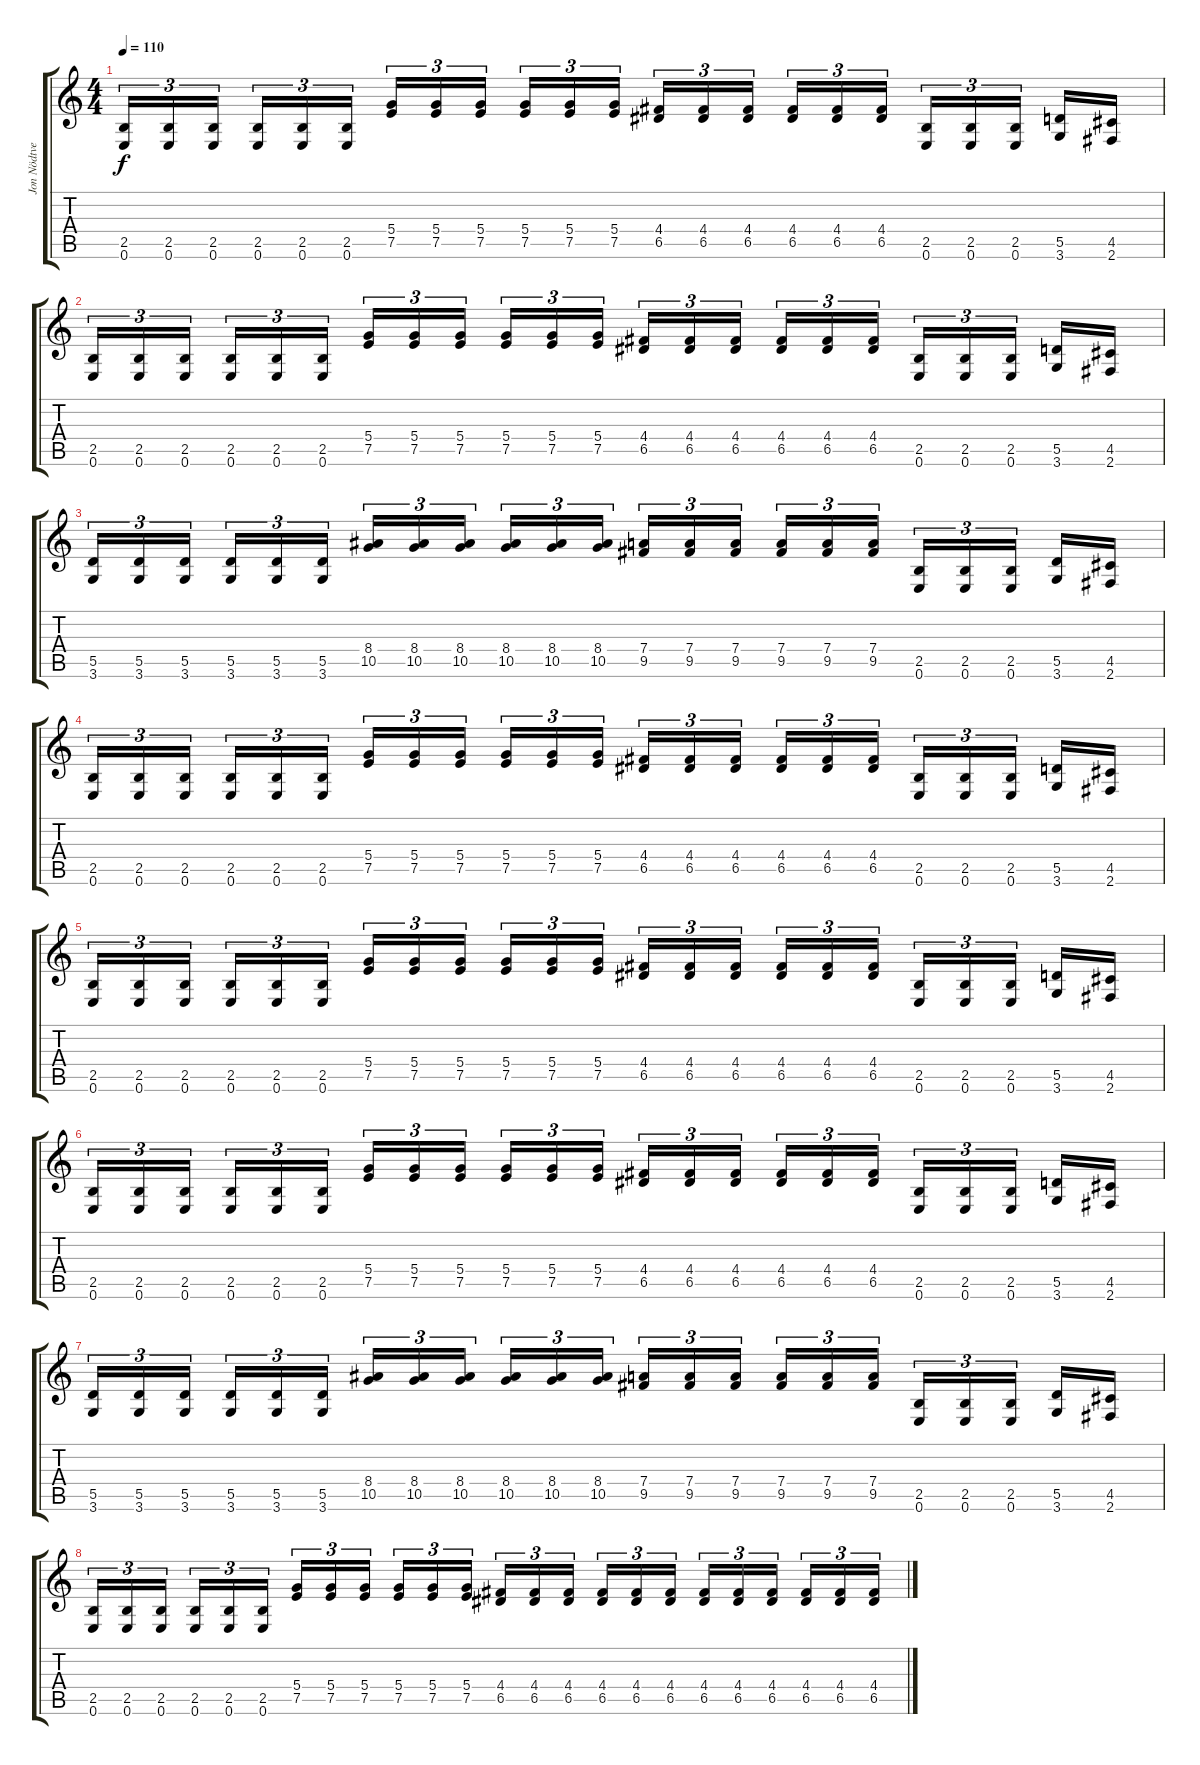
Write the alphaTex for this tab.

\track ("Jon Nödtveidt" "Jon Nödtve") {instrument overdrivenguitar}
\staff {score tabs}
\tuning (E4 B3 G3 D3 A2 E2) {hide}
\ts (4 4)
\tempo 110
\clef g2
\ks c
(2.5 0.6).16{tu (3 2) dy f} (2.5 0.6).16{tu (3 2)} (2.5 0.6).16{tu (3 2) beam splitsecondary} (2.5 0.6).16{tu (3 2)} (2.5 0.6).16{tu (3 2)} (2.5 0.6).16{tu (3 2)} (5.4 7.5).16{tu (3 2)} (5.4 7.5).16{tu (3 2)} (5.4 7.5).16{tu (3 2) beam splitsecondary} (5.4 7.5).16{tu (3 2)} (5.4 7.5).16{tu (3 2)} (5.4 7.5).16{tu (3 2)} (4.4 6.5).16{tu (3 2)} (4.4 6.5).16{tu (3 2)} (4.4 6.5).16{tu (3 2) beam splitsecondary} (4.4 6.5).16{tu (3 2)} (4.4 6.5).16{tu (3 2)} (4.4 6.5).16{tu (3 2)} (2.5 0.6).16{tu (3 2)} (2.5 0.6).16{tu (3 2)} (2.5 0.6).16{tu (3 2) beam splitsecondary} (5.5 3.6).16 (4.5 2.6).16 |
(2.5 0.6).16{tu (3 2)} (2.5 0.6).16{tu (3 2)} (2.5 0.6).16{tu (3 2) beam splitsecondary} (2.5 0.6).16{tu (3 2)} (2.5 0.6).16{tu (3 2)} (2.5 0.6).16{tu (3 2)} (5.4 7.5).16{tu (3 2)} (5.4 7.5).16{tu (3 2)} (5.4 7.5).16{tu (3 2) beam splitsecondary} (5.4 7.5).16{tu (3 2)} (5.4 7.5).16{tu (3 2)} (5.4 7.5).16{tu (3 2)} (4.4 6.5).16{tu (3 2)} (4.4 6.5).16{tu (3 2)} (4.4 6.5).16{tu (3 2) beam splitsecondary} (4.4 6.5).16{tu (3 2)} (4.4 6.5).16{tu (3 2)} (4.4 6.5).16{tu (3 2)} (2.5 0.6).16{tu (3 2)} (2.5 0.6).16{tu (3 2)} (2.5 0.6).16{tu (3 2) beam splitsecondary} (5.5 3.6).16 (4.5 2.6).16 |
(5.5 3.6).16{tu (3 2)} (5.5 3.6).16{tu (3 2)} (5.5 3.6).16{tu (3 2) beam splitsecondary} (5.5 3.6).16{tu (3 2)} (5.5 3.6).16{tu (3 2)} (5.5 3.6).16{tu (3 2)} (8.4 10.5).16{tu (3 2)} (8.4 10.5).16{tu (3 2)} (8.4 10.5).16{tu (3 2) beam splitsecondary} (8.4 10.5).16{tu (3 2)} (8.4 10.5).16{tu (3 2)} (8.4 10.5).16{tu (3 2)} (7.4 9.5).16{tu (3 2)} (7.4 9.5).16{tu (3 2)} (7.4 9.5).16{tu (3 2) beam splitsecondary} (7.4 9.5).16{tu (3 2)} (7.4 9.5).16{tu (3 2)} (7.4 9.5).16{tu (3 2)} (2.5 0.6).16{tu (3 2)} (2.5 0.6).16{tu (3 2)} (2.5 0.6).16{tu (3 2) beam splitsecondary} (5.5 3.6).16 (4.5 2.6).16 |
(2.5 0.6).16{tu (3 2)} (2.5 0.6).16{tu (3 2)} (2.5 0.6).16{tu (3 2) beam splitsecondary} (2.5 0.6).16{tu (3 2)} (2.5 0.6).16{tu (3 2)} (2.5 0.6).16{tu (3 2)} (5.4 7.5).16{tu (3 2)} (5.4 7.5).16{tu (3 2)} (5.4 7.5).16{tu (3 2) beam splitsecondary} (5.4 7.5).16{tu (3 2)} (5.4 7.5).16{tu (3 2)} (5.4 7.5).16{tu (3 2)} (4.4 6.5).16{tu (3 2)} (4.4 6.5).16{tu (3 2)} (4.4 6.5).16{tu (3 2) beam splitsecondary} (4.4 6.5).16{tu (3 2)} (4.4 6.5).16{tu (3 2)} (4.4 6.5).16{tu (3 2)} (2.5 0.6).16{tu (3 2)} (2.5 0.6).16{tu (3 2)} (2.5 0.6).16{tu (3 2) beam splitsecondary} (5.5 3.6).16 (4.5 2.6).16 |
(2.5 0.6).16{tu (3 2)} (2.5 0.6).16{tu (3 2)} (2.5 0.6).16{tu (3 2) beam splitsecondary} (2.5 0.6).16{tu (3 2)} (2.5 0.6).16{tu (3 2)} (2.5 0.6).16{tu (3 2)} (5.4 7.5).16{tu (3 2)} (5.4 7.5).16{tu (3 2)} (5.4 7.5).16{tu (3 2) beam splitsecondary} (5.4 7.5).16{tu (3 2)} (5.4 7.5).16{tu (3 2)} (5.4 7.5).16{tu (3 2)} (4.4 6.5).16{tu (3 2)} (4.4 6.5).16{tu (3 2)} (4.4 6.5).16{tu (3 2) beam splitsecondary} (4.4 6.5).16{tu (3 2)} (4.4 6.5).16{tu (3 2)} (4.4 6.5).16{tu (3 2)} (2.5 0.6).16{tu (3 2)} (2.5 0.6).16{tu (3 2)} (2.5 0.6).16{tu (3 2) beam splitsecondary} (5.5 3.6).16 (4.5 2.6).16 |
(2.5 0.6).16{tu (3 2)} (2.5 0.6).16{tu (3 2)} (2.5 0.6).16{tu (3 2) beam splitsecondary} (2.5 0.6).16{tu (3 2)} (2.5 0.6).16{tu (3 2)} (2.5 0.6).16{tu (3 2)} (5.4 7.5).16{tu (3 2)} (5.4 7.5).16{tu (3 2)} (5.4 7.5).16{tu (3 2) beam splitsecondary} (5.4 7.5).16{tu (3 2)} (5.4 7.5).16{tu (3 2)} (5.4 7.5).16{tu (3 2)} (4.4 6.5).16{tu (3 2)} (4.4 6.5).16{tu (3 2)} (4.4 6.5).16{tu (3 2) beam splitsecondary} (4.4 6.5).16{tu (3 2)} (4.4 6.5).16{tu (3 2)} (4.4 6.5).16{tu (3 2)} (2.5 0.6).16{tu (3 2)} (2.5 0.6).16{tu (3 2)} (2.5 0.6).16{tu (3 2) beam splitsecondary} (5.5 3.6).16 (4.5 2.6).16 |
(5.5 3.6).16{tu (3 2)} (5.5 3.6).16{tu (3 2)} (5.5 3.6).16{tu (3 2) beam splitsecondary} (5.5 3.6).16{tu (3 2)} (5.5 3.6).16{tu (3 2)} (5.5 3.6).16{tu (3 2)} (8.4 10.5).16{tu (3 2)} (8.4 10.5).16{tu (3 2)} (8.4 10.5).16{tu (3 2) beam splitsecondary} (8.4 10.5).16{tu (3 2)} (8.4 10.5).16{tu (3 2)} (8.4 10.5).16{tu (3 2)} (7.4 9.5).16{tu (3 2)} (7.4 9.5).16{tu (3 2)} (7.4 9.5).16{tu (3 2) beam splitsecondary} (7.4 9.5).16{tu (3 2)} (7.4 9.5).16{tu (3 2)} (7.4 9.5).16{tu (3 2)} (2.5 0.6).16{tu (3 2)} (2.5 0.6).16{tu (3 2)} (2.5 0.6).16{tu (3 2) beam splitsecondary} (5.5 3.6).16 (4.5 2.6).16 |
(2.5 0.6).16{tu (3 2)} (2.5 0.6).16{tu (3 2)} (2.5 0.6).16{tu (3 2) beam splitsecondary} (2.5 0.6).16{tu (3 2)} (2.5 0.6).16{tu (3 2)} (2.5 0.6).16{tu (3 2)} (5.4 7.5).16{tu (3 2)} (5.4 7.5).16{tu (3 2)} (5.4 7.5).16{tu (3 2) beam splitsecondary} (5.4 7.5).16{tu (3 2)} (5.4 7.5).16{tu (3 2)} (5.4 7.5).16{tu (3 2)} (4.4 6.5).16{tu (3 2)} (4.4 6.5).16{tu (3 2)} (4.4 6.5).16{tu (3 2) beam splitsecondary} (4.4 6.5).16{tu (3 2)} (4.4 6.5).16{tu (3 2)} (4.4 6.5).16{tu (3 2)} (4.4 6.5).16{tu (3 2)} (4.4 6.5).16{tu (3 2)} (4.4 6.5).16{tu (3 2) beam splitsecondary} (4.4 6.5).16{tu (3 2)} (4.4 6.5).16{tu (3 2)} (4.4 6.5).16{tu (3 2)}
